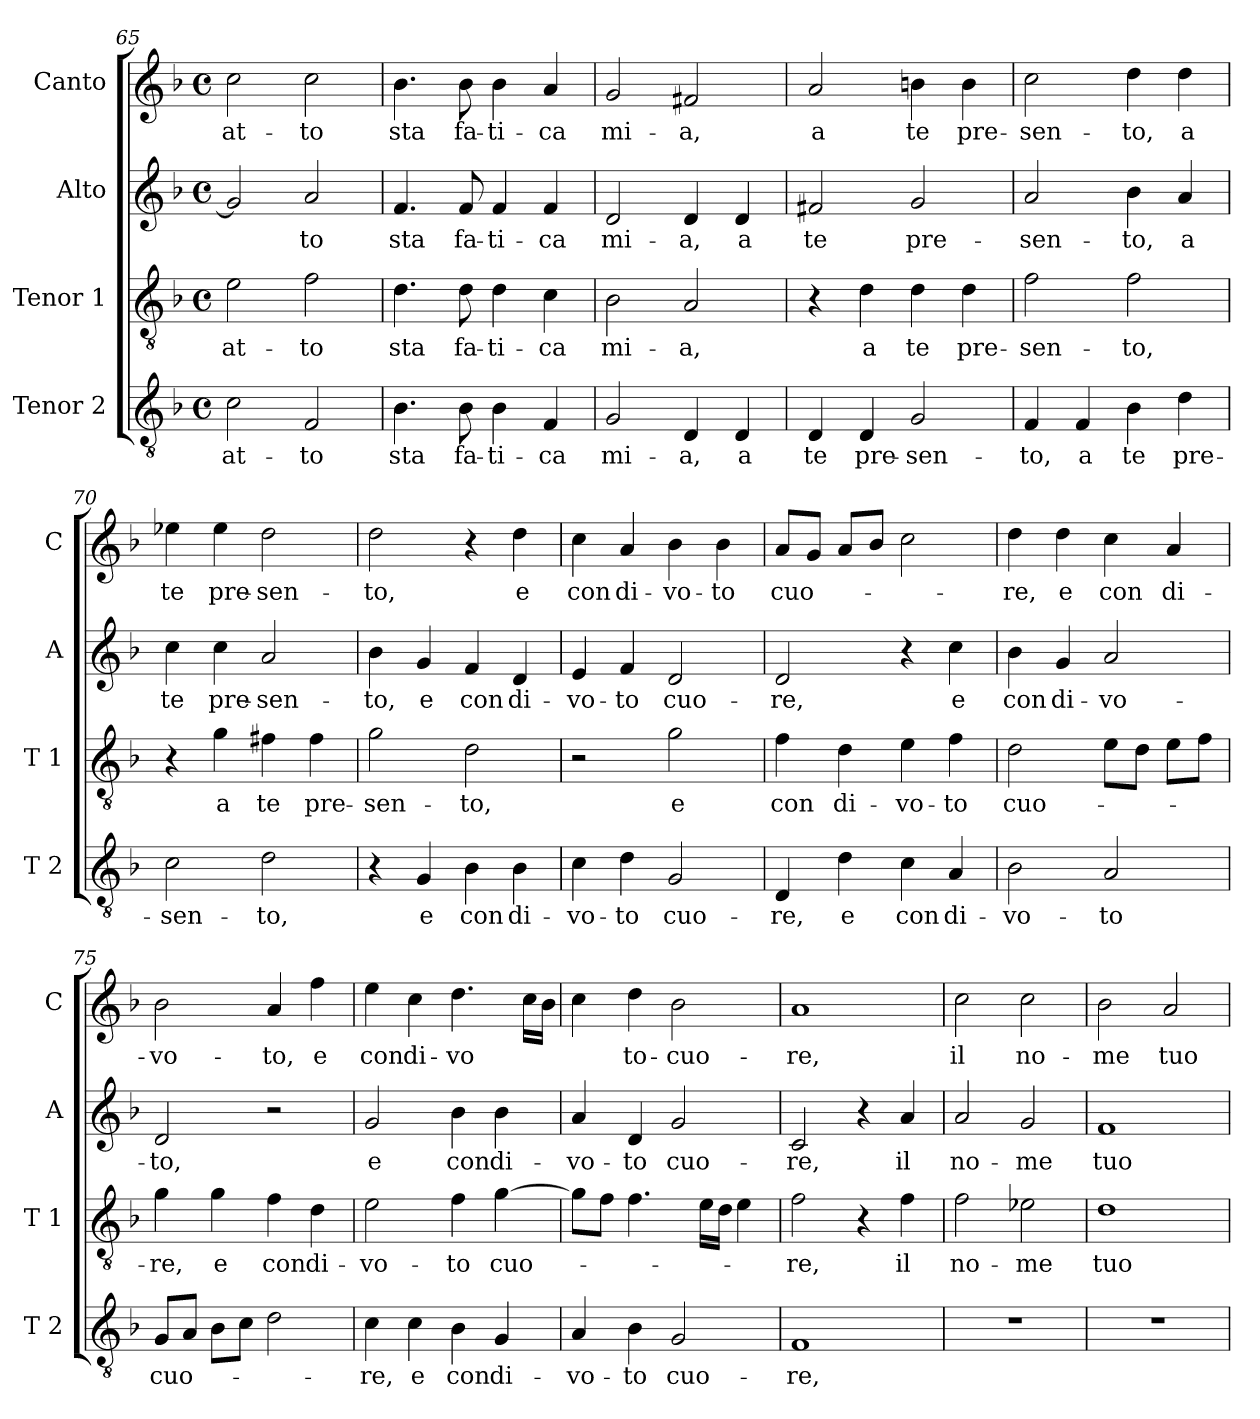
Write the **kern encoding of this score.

**kern	**text	**kern	**text	**kern	**text	**kern	**text
*part4	*part4	*part3	*part3	*part2	*part2	*part1	*part1
*staff4	*staff4	*staff3	*staff3	*staff2	*staff2	*staff1	*staff1
*I"Tenor 2	*	*I"Tenor 1	*	*I"Alto	*	*I"Canto	*
*I'T 2	*	*I'T 1	*	*I'A	*	*I'C	*
*clefGv2	*	*clefGv2	*	*clefG2	*	*clefG2	*
*k[b-]	*	*k[b-]	*	*k[b-]	*	*k[b-]	*
*F:	*	*F:	*	*F:	*	*F:	*
*M4/4	*	*M4/4	*	*M4/4	*	*M4/4	*
*met(c)	*	*met(c)	*	*met(c)	*	*met(c)	*
=65	=65	=65	=65	=65	=65	=65	=65
!	!LO:LY:b	!	!LO:LY:b	!	!	!	!LO:LY:b
2c\	at-	2e\	at-	2g/]	.	2cc\	at-
!	!LO:LY:b	!	!LO:LY:b	!	!LO:LY:b	!	!LO:LY:b
2F/	-to	2f\	-to	2a/	-to	2cc\	-to
=66	=66	=66	=66	=66	=66	=66	=66
!	!LO:LY:b	!	!LO:LY:b	!	!LO:LY:b	!	!LO:LY:b
4.B-\	sta	4.d\	sta	4.f/	sta	4.b-\	sta
!	!LO:LY:b	!	!LO:LY:b	!	!LO:LY:b	!	!LO:LY:b
8B-\	fa-	8d\	fa-	8f/	fa-	8b-\	fa-
!	!LO:LY:b	!	!LO:LY:b	!	!LO:LY:b	!	!LO:LY:b
4B-\	-ti-	4d\	-ti-	4f/	-ti-	4b-\	-ti-
!	!LO:LY:b	!	!LO:LY:b	!	!LO:LY:b	!	!LO:LY:b
4F/	-ca	4c\	-ca	4f/	-ca	4a/	-ca
=67	=67	=67	=67	=67	=67	=67	=67
!	!LO:LY:b	!	!LO:LY:b	!	!LO:LY:b	!	!LO:LY:b
2G/	mi-	2B-\	mi-	2d/	mi-	2g/	mi-
!	!LO:LY:b	!	!LO:LY:b	!	!LO:LY:b	!	!LO:LY:b
4D/	-a,	2A/	-a,	4d/	-a,	2f#X/	-a,
!	!LO:LY:b	!	!	!	!LO:LY:b	!	!
4D/	a	.	.	4d/	a	.	.
=68	=68	=68	=68	=68	=68	=68	=68
!	!LO:LY:b	!	!	!	!LO:LY:b	!	!LO:LY:b
4D/	te	4r	.	2f#X/	te	2a/	a
!	!LO:LY:b	!	!LO:LY:b	!	!	!	!
4D/	pre-	4d\	a	.	.	.	.
!	!LO:LY:b	!	!LO:LY:b	!	!LO:LY:b	!	!LO:LY:b
2G/	-sen-	4d\	te	2g/	pre-	4bn\	te
!	!	!	!LO:LY:b	!	!	!	!LO:LY:b
.	.	4d\	pre-	.	.	4b\	pre-
=69	=69	=69	=69	=69	=69	=69	=69
!	!LO:LY:b	!	!LO:LY:b	!	!LO:LY:b	!	!LO:LY:b
4F/	-to,	2f\	-sen-	2a/	-sen-	2cc\	-sen-
!	!LO:LY:b	!	!	!	!	!	!
4F/	a	.	.	.	.	.	.
!	!LO:LY:b	!	!LO:LY:b	!	!LO:LY:b	!	!LO:LY:b
4B-\	te	2f\	-to,	4b-\	-to,	4dd\	-to,
!	!LO:LY:b	!	!	!	!LO:LY:b	!	!LO:LY:b
4d\	pre-	.	.	4a/	a	4dd\	a
!!LO:LB:g=z
=70	=70	=70	=70	=70	=70	=70	=70
!	!LO:LY:b	!	!	!	!LO:LY:b	!	!LO:LY:b
2c\	-sen-	4r	.	4cc\	te	4ee-X\	te
!	!	!	!LO:LY:b	!	!LO:LY:b	!	!LO:LY:b
.	.	4g\	a	4cc\	pre-	4ee-\	pre-
!	!LO:LY:b	!	!LO:LY:b	!	!LO:LY:b	!	!LO:LY:b
2d\	-to,	4f#X\	te	2a/	-sen-	2dd\	-sen-
!	!	!	!LO:LY:b	!	!	!	!
.	.	4f#\	pre-	.	.	.	.
=71	=71	=71	=71	=71	=71	=71	=71
!	!	!	!LO:LY:b	!	!LO:LY:b	!	!LO:LY:b
4r	.	2g\	-sen-	4b-\	-to,	2dd\	-to,
!	!LO:LY:b	!	!	!	!LO:LY:b	!	!
4G/	e	.	.	4g/	e	.	.
!	!LO:LY:b	!	!LO:LY:b	!	!LO:LY:b	!	!
4B-\	con	2d\	-to,	4f/	con	4r	.
!	!LO:LY:b	!	!	!	!LO:LY:b	!	!LO:LY:b
4B-\	di-	.	.	4d/	di-	4dd\	e
=72	=72	=72	=72	=72	=72	=72	=72
!	!LO:LY:b	!	!	!	!LO:LY:b	!	!LO:LY:b
4c\	-vo-	2r	.	4e/	-vo-	4cc\	con
!	!LO:LY:b	!	!	!	!LO:LY:b	!	!LO:LY:b
4d\	-to	.	.	4f/	-to	4a/	di-
!	!LO:LY:b	!	!LO:LY:b	!	!LO:LY:b	!	!LO:LY:b
2G/	cuo-	2g\	e	2d/	cuo-	4b-\	-vo-
!	!	!	!	!	!	!	!LO:LY:b
.	.	.	.	.	.	4b-\	-to
=73	=73	=73	=73	=73	=73	=73	=73
!	!LO:LY:b	!	!LO:LY:b	!	!LO:LY:b	!	!LO:LY:b
4D/	-re,	4f\	con	2d/	-re,	8a/L	cuo-
.	.	.	.	.	.	8g/J	.
!	!LO:LY:b	!	!LO:LY:b	!	!	!	!
4d\	e	4d\	di-	.	.	8a/L	.
.	.	.	.	.	.	8b-/J	.
!	!LO:LY:b	!	!LO:LY:b	!	!	!	!
4c\	con	4e\	-vo-	4r	.	2cc\	.
!	!LO:LY:b	!	!LO:LY:b	!	!LO:LY:b	!	!
4A/	di-	4f\	-to	4cc\	e	.	.
=74	=74	=74	=74	=74	=74	=74	=74
!	!LO:LY:b	!	!LO:LY:b	!	!LO:LY:b	!	!LO:LY:b
2B-\	-vo-	2d\	cuo-	4b-\	con	4dd\	-re,
!	!	!	!	!	!LO:LY:b	!	!LO:LY:b
.	.	.	.	4g/	di-	4dd\	e
!	!LO:LY:b	!	!	!	!LO:LY:b	!	!LO:LY:b
2A/	-to	8e\L	.	2a/	-vo-	4cc\	con
.	.	8d\J	.	.	.	.	.
!	!	!	!	!	!	!	!LO:LY:b
.	.	8e\L	.	.	.	4a/	di-
.	.	8f\J	.	.	.	.	.
!!LO:LB:g=z
=75	=75	=75	=75	=75	=75	=75	=75
!	!LO:LY:b	!	!LO:LY:b	!	!LO:LY:b	!	!LO:LY:b
8G/L	cuo-	4g\	-re,	2d/	-to,	2b-\	-vo-
8A/J	.	.	.	.	.	.	.
!	!	!	!LO:LY:b	!	!	!	!
8B-\L	.	4g\	e	.	.	.	.
8c\J	.	.	.	.	.	.	.
!	!	!	!LO:LY:b	!	!	!	!LO:LY:b
2d\	.	4f\	con	2r	.	4a/	-to,
!	!	!	!LO:LY:b	!	!	!	!LO:LY:b
.	.	4d\	di-	.	.	4ff\	e
=76	=76	=76	=76	=76	=76	=76	=76
!	!LO:LY:b	!	!LO:LY:b	!	!LO:LY:b	!	!LO:LY:b
4c\	-re,	2e\	-vo-	2g/	e	4ee\	con
!	!LO:LY:b	!	!	!	!	!	!LO:LY:b
4c\	e	.	.	.	.	4cc\	di-
!	!LO:LY:b	!	!LO:LY:b	!	!LO:LY:b	!	!LO:LY:b
4B-\	con	4f\	-to	4b-\	con	4.dd\	-vo
!	!LO:LY:b	!	!LO:LY:b	!	!LO:LY:b	!	!
4G/	di-	[4g\	cuo-	4b-\	di-	.	.
.	.	.	.	.	.	16cc\LL	.
.	.	.	.	.	.	16b-\JJ	.
=77	=77	=77	=77	=77	=77	=77	=77
!	!LO:LY:b	!	!	!	!LO:LY:b	!	!
4A/	-vo-	8g\L]	.	4a/	-vo-	4cc\	.
.	.	8f\J	.	.	.	.	.
!	!LO:LY:b	!	!	!	!LO:LY:b	!	!LO:LY:b
4B-\	-to	4.f\	.	4d/	-to	4dd\	to-
!	!LO:LY:b	!	!	!	!LO:LY:b	!	!LO:LY:b
2G/	cuo-	.	.	2g/	cuo-	2b-\	-cuo-
.	.	16e\LL	.	.	.	.	.
.	.	16d\JJ	.	.	.	.	.
.	.	4e\	.	.	.	.	.
=78	=78	=78	=78	=78	=78	=78	=78
!	!LO:LY:b	!	!LO:LY:b	!	!LO:LY:b	!	!LO:LY:b
1F	-re,	2f\	-re,	2c/	-re,	1a	-re,
.	.	4r	.	4r	.	.	.
!	!	!	!LO:LY:b	!	!LO:LY:b	!	!
.	.	4f\	il	4a/	il	.	.
=79	=79	=79	=79	=79	=79	=79	=79
!	!	!	!LO:LY:b	!	!LO:LY:b	!	!LO:LY:b
1r	.	2f\	no-	2a/	no-	2cc\	il
!	!	!	!LO:LY:b	!	!LO:LY:b	!	!LO:LY:b
.	.	2e-X\	-me	2g/	-me	2cc\	no-
=80	=80	=80	=80	=80	=80	=80	=80
!	!	!	!LO:LY:b	!	!LO:LY:b	!	!LO:LY:b
1r	.	1d	tuo	1f	tuo	2b-\	-me
!	!	!	!	!	!	!	!LO:LY:b
.	.	.	.	.	.	2a/	tuo
=	=	=	=	=	=	=	=
*-	*-	*-	*-	*-	*-	*-	*-
